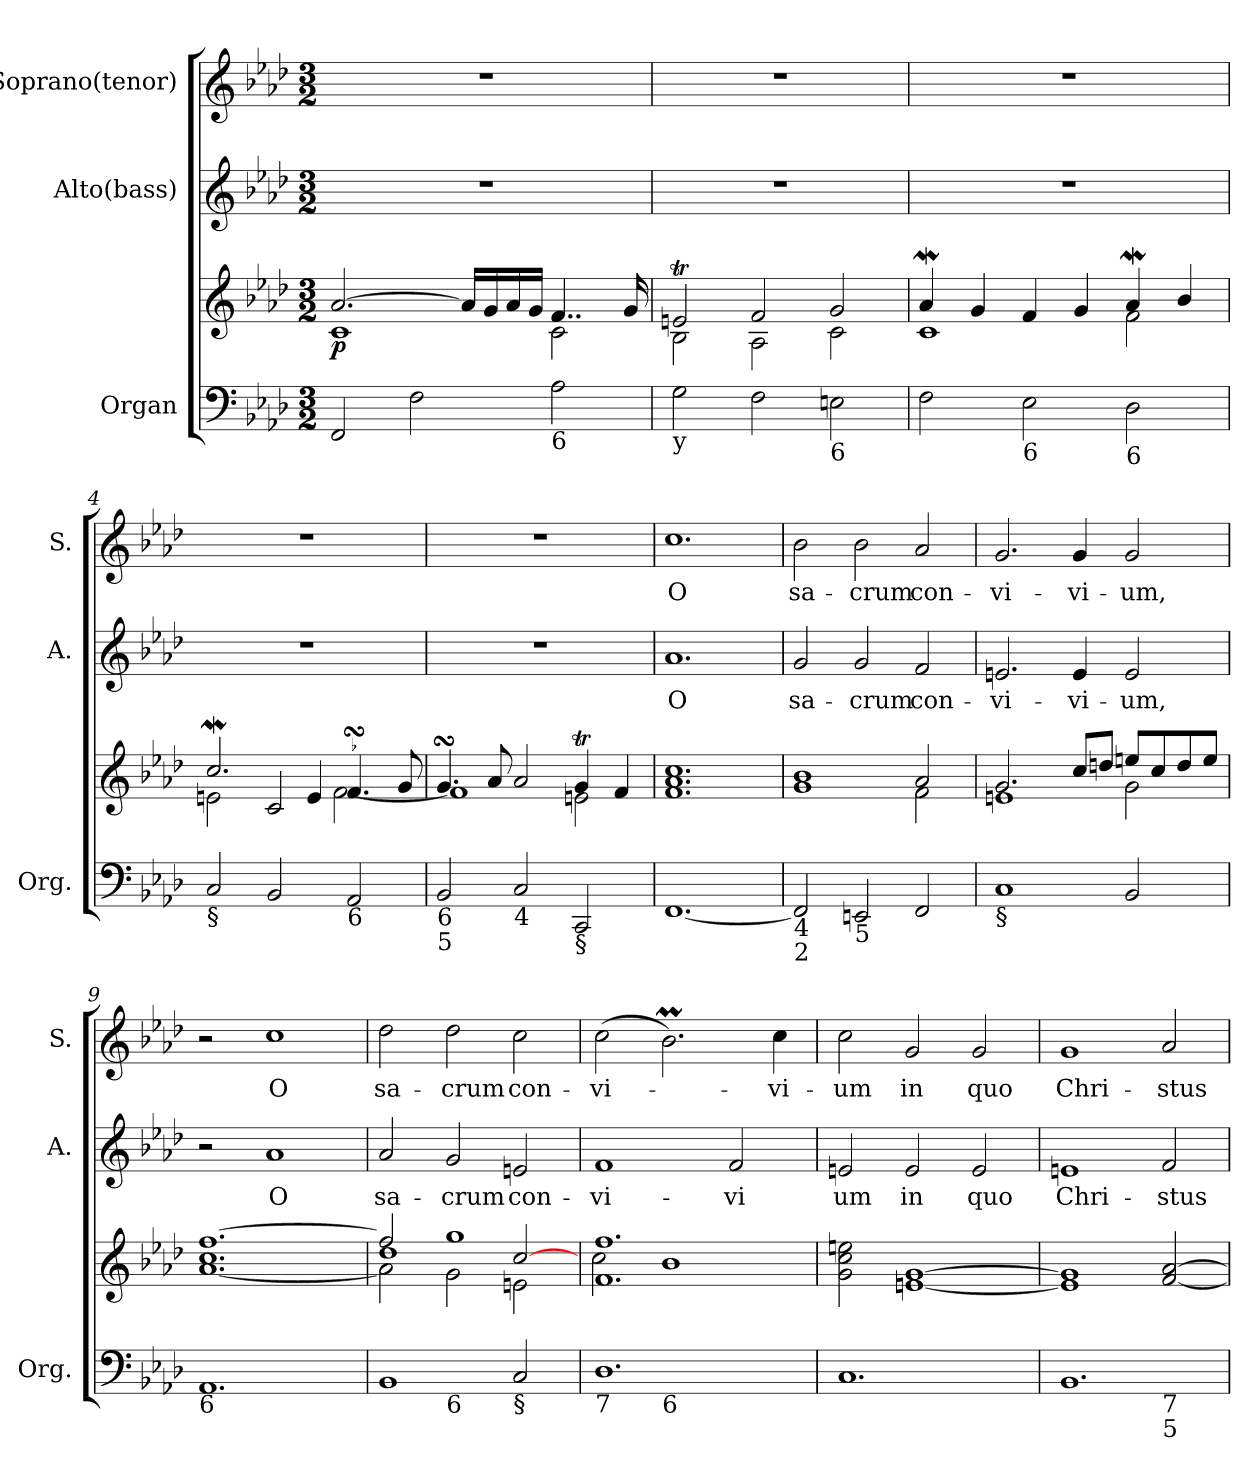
**kern	**kern	**dynam	**kern	**text	**kern	**text
*part3	*part3	*part3	*part2	*part2	*part1	*part1
*staff4	*staff3	*staff3/4	*staff2	*staff2	*staff1	*staff1
*I"Organ	*	*	*I"Alto(bass)	*	*I"Soprano(tenor)	*
*I'Org.	*	*	*I'A.	*	*I'S.	*
*clefF4	*clefG2	*	*clefG2	*	*clefG2	*
*k[b-e-a-d-]	*k[b-e-a-d-]	*	*k[b-e-a-d-]	*	*k[b-e-a-d-]	*
*A-:	*A-:	*	*A-:	*	*A-:	*
*M3/2	*M3/2	*	*M3/2	*	*M3/2	*
*MM120	*MM120	*	*MM120	*	*MM120	*
=1	=1	=1	=1	=1	=1	=1
*	*^	*	*	*	*	*
!	!	!	!LO:DY:b	!LO:N:vis=1	!	!LO:N:vis=1	!
2FF/	[>2.a-/	1c	p	1.r	.	1.r	.
2F\	.	.	.	.	.	.	.
.	16a-/LL]	.	.	.	.	.	.
.	16g/	.	.	.	.	.	.
.	16a-/	.	.	.	.	.	.
.	16g/JJ	.	.	.	.	.	.
!LO:TX:b:t=6	!	!	!	!	!	!	!
2A-\	4..f/	2c\	.	.	.	.	.
.	16g/	.	.	.	.	.	.
=2	=2	=2	=2	=2	=2	=2	=2
!LO:TX:b:t=y	!	!	!	!	!	!	!
!	!	!	!	!LO:N:vis=1	!	!LO:N:vis=1	!
2G\	2ent/	2B-\	.	1.r	.	1.r	.
2F\	2f/	2A-\	.	.	.	.	.
!LO:TX:b:t=6	!	!	!	!	!	!	!
2En\	2g/	2c\	.	.	.	.	.
=3	=3	=3	=3	=3	=3	=3	=3
!	!	!	!	!LO:N:vis=1	!	!LO:N:vis=1	!
2F\	4a-w/	1c	.	1.r	.	1.r	.
.	4g/	.	.	.	.	.	.
!LO:TX:b:t=6	!	!	!	!	!	!	!
2E-\	4f/	.	.	.	.	.	.
.	4g/	.	.	.	.	.	.
!LO:TX:b:t=6	!	!	!	!	!	!	!
2D-\	4a-w/	2f\	.	.	.	.	.
.	4b-/	.	.	.	.	.	.
=4	=4	=4	=4	=4	=4	=4	=4
!LO:TX:b:t=§	!	!	!	!	!	!	!
!	!	!	!	!LO:N:vis=1	!	!LO:N:vis=1	!
2C/	2.ccW/	2en\	.	1.r	.	1.r	.
2BB-/	.	2c/	.	.	.	.	.
.	4e/	.	.	.	.	.	.
!LO:TX:b:t=6	!	!	!	!	!	!	!
2AA-/	4.fsSSS/	[<2f\	.	.	.	.	.
.	8g/	.	.	.	.	.	.
!!LO:LB:g=z
=5	=5	=5	=5	=5	=5	=5	=5
!LO:TX:b:t=6	!	!	!	!	!	!	!
!LO:TX:b:t=5	!	!	!	!	!	!	!
!	!	!	!	!LO:N:vis=1	!	!LO:N:vis=1	!
2BB-/	4.gsSsS/	1f]	.	1.r	.	1.r	.
.	8a-/	.	.	.	.	.	.
!LO:TX:b:t=4	!	!	!	!	!	!	!
2C/	2a-/	.	.	.	.	.	.
!LO:TX:b:t=§	!	!	!	!	!	!	!
2CC/	4gt/	2en\	.	.	.	.	.
.	4f/	.	.	.	.	.	.
=6	=6	=6	=6	=6	=6	=6	=6
!	!	!	!	!	!LO:LY:b	!	!LO:LY:b
[<1.FF	1.a- 1.cc	1.f	.	1.a-	O	1.cc	O
=7	=7	=7	=7	=7	=7	=7	=7
!LO:TX:b:t=4	!	!	!	!	!	!	!
!LO:TX:b:t=2	!	!	!	!	!	!	!
!	!	!	!	!	!LO:LY:b	!	!LO:LY:b
2FF/]	1b-	1g	.	2g/	sa-	2b-\	sa-
!LO:TX:b:t=5	!	!	!	!	!	!	!
!	!	!	!	!	!LO:LY:b	!	!LO:LY:b
2EEn/	.	.	.	2g/	-crum	2b-\	-crum
!	!	!	!	!	!LO:LY:b	!	!LO:LY:b
2FF/	2a-/	2f\	.	2f/	con-	2a-/	con-
=8	=8	=8	=8	=8	=8	=8	=8
!LO:TX:b:t=§	!	!	!	!	!	!	!
!	!	!	!	!	!LO:LY:b	!	!LO:LY:b
1C	2.g/	1en	.	2.en/	-vi-	2.g/	-vi-
!	!	!	!	!	!LO:LY:b	!	!LO:LY:b
.	8cc/L	.	.	4e/	-vi-	4g/	-vi-
.	8ddn/J	.	.	.	.	.	.
!	!	!	!	!	!LO:LY:b	!	!LO:LY:b
2BB-/	8een/L	2g\	.	2e/	-um,	2g/	-um,
.	8cc/	.	.	.	.	.	.
.	8dd/	.	.	.	.	.	.
.	8ee/J	.	.	.	.	.	.
=9	=9	=9	=9	=9	=9	=9	=9
!LO:TX:b:t=6	!	!	!	!	!	!	!
1.AA-	1.cc [>1.ff	[<1.a-	.	2r	.	2r	.
!	!	!	!	!	!LO:LY:b	!	!LO:LY:b
.	.	.	.	1a-	O	1cc	O
=10	=10	=10	=10	=10	=10	=10	=10
*	*	*^	*	*	*	*	*
!LO:TX:b:t=7	!	!	!	!	!	!	!	!
!	!	!	!	!	!	!LO:LY:b	!	!LO:LY:b
*^	*	*	*	*	*	*	*	*
1BB-	2ryy	2ff/]	2a-\]	1dd-	.	2a-/	sa-	2dd-\	sa-
!	!LO:TX:b:t=6	!	!	!	!	!	!	!	!
!	!	!	!	!	!	!	!LO:LY:b	!	!LO:LY:b
.	1ryy	1gg	2g\	.	.	2g/	-crum	2dd-\	-crum
!LO:TX:b:t=§	!	!	!	!	!	!	!	!	!
!	!	!	!	!	!	!	!LO:LY:b	!	!LO:LY:b
2C/	.	.	2en\	[>2cc/	.	2en/	con-	2cc\	con-
!!LO:LB:g=z
=11	=11	=11	=11	=11	=11	=11	=11	=11	=11
!LO:TX:b:t=7	!	!	!	!	!	!	!	!	!
!	!	!	!	!	!	!	!LO:LY:b	!	!LO:LY:b
*	*	*	*v	*v	*	*	*	*	*
1.D-	2ryy	1.f 1.ff	2cc\	.	1f	-vi-	(>2cc\	-vi-
!	!LO:TX:b:t=6	!	!	!	!	!	!	!
.	1ryy	.	1b-	.	.	.	2.b-M\)	.
!	!	!	!	!	!	!LO:LY:b	!	!
.	.	.	.	.	2f/	-vi	.	.
!	!	!	!	!	!	!	!	!LO:LY:b
.	.	.	.	.	.	.	4cc\	-vi-
*	*	*v	*v	*	*	*	*	*
=12	=12	=12	=12	=12	=12	=12	=12
!LO:TX:b:t=§	!	!	!	!	!	!	!
!	!	!	!	!	!LO:LY:b	!	!LO:LY:b
*v	*v	*	*	*	*	*	*
1.C	2g\ 2cc\ 2een\	.	2en/	um	2cc\	-um
!	!	!	!	!LO:LY:b	!	!LO:LY:b
.	[<1en [>1g	.	2e/	in	2g/	in
!	!	!	!	!LO:LY:b	!	!LO:LY:b
.	.	.	2e/	quo	2g/	quo
=13	=13	=13	=13	=13	=13	=13
!LO:TX:b:t=R	!	!	!	!	!	!
!	!	!	!	!LO:LY:b	!	!LO:LY:b
*^	*	*	*	*	*	*
1.BB-	1ryy	1e] 1g]	.	1en	Chri-	1g	Chri-
!	!LO:TX:b:t=7	!	!	!	!	!	!
!	!LO:TX:b:t=5	!	!	!	!	!	!
!	!	!	!	!	!LO:LY:b	!	!LO:LY:b
.	2ryy	[<2f/ [>2a-/	.	2f/	-stus	2a-/	-stus
*v	*v	*	*	*	*	*	*
=	=	=	=	=	=	=
*-	*-	*-	*-	*-	*-	*-
